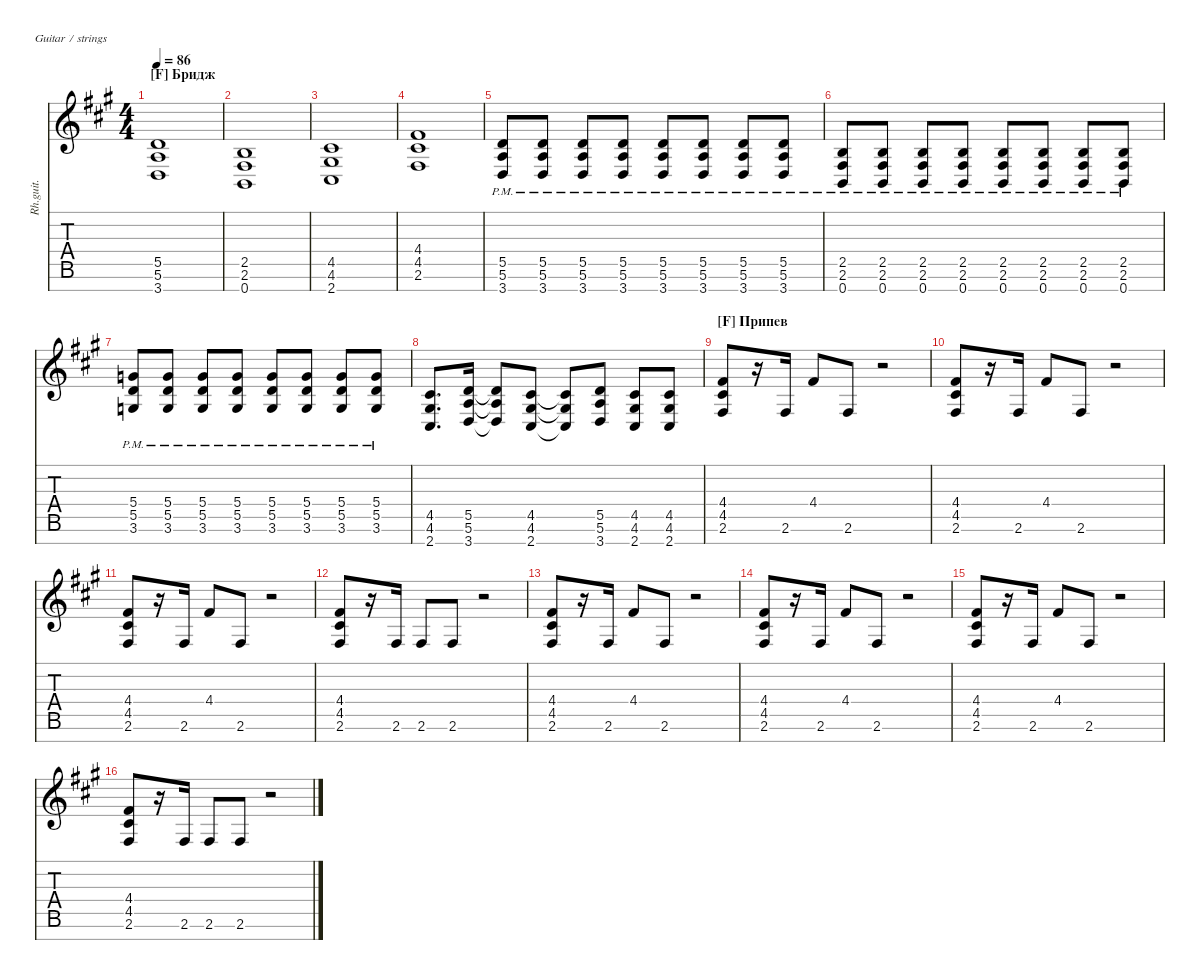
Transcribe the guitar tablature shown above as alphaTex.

\defaultSystemsLayout 4
\hideDynamics
\bracketExtendMode nobrackets
\track ("Rhythm Guitar" "Rh.guit.") {instrument distortionguitar}
\staff {score tabs}
\tuning (E4 B3 G3 D3 A2 E2 B1)
\ts (4 4)
\section ("F" "Бридж")
\tempo 86
\clef g2
\ks f#minor
(5.6{acc forcenatural} 3.7{acc forcenatural} 5.5{acc forcenatural}).1{dy mf beam Up} |
(2.5{acc forcenatural} 2.6{acc #} 0.7{acc forcenatural}).1{beam Up} |
(2.7{acc #} 4.6{acc #} 4.5{acc #}).1{beam Up} |
(2.6{acc #} 4.5{acc #} 4.4{acc #}).1{beam Up} |
(3.7{pm acc forcenatural} 5.6{pm acc forcenatural} 5.5{pm acc forcenatural}).8{beam Up} (3.7{pm acc forcenatural} 5.6{pm acc forcenatural} 5.5{pm acc forcenatural}).8{beam Up} (3.7{pm acc forcenatural} 5.6{pm acc forcenatural} 5.5{pm acc forcenatural}).8{beam Up} (3.7{pm acc forcenatural} 5.6{pm acc forcenatural} 5.5{pm acc forcenatural}).8{beam Up} (3.7{pm acc forcenatural} 5.6{pm acc forcenatural} 5.5{pm acc forcenatural}).8{beam Up} (3.7{pm acc forcenatural} 5.6{pm acc forcenatural} 5.5{pm acc forcenatural}).8{beam Up} (3.7{pm acc forcenatural} 5.6{pm acc forcenatural} 5.5{pm acc forcenatural}).8{beam Up} (3.7{pm acc forcenatural} 5.6{pm acc forcenatural} 5.5{pm acc forcenatural}).8{beam Up} |
(0.7{pm acc forcenatural} 2.5{pm acc forcenatural} 2.6{pm acc #}).8{beam Up} (0.7{pm acc forcenatural} 2.6{pm acc #} 2.5{pm acc forcenatural}).8{beam Up} (0.7{pm acc forcenatural} 2.6{pm acc #} 2.5{pm acc forcenatural}).8{beam Up} (0.7{pm acc forcenatural} 2.6{pm acc #} 2.5{pm acc forcenatural}).8{beam Up} (0.7{pm acc forcenatural} 2.6{pm acc #} 2.5{pm acc forcenatural}).8{beam Up} (0.7{pm acc forcenatural} 2.6{pm acc #} 2.5{pm acc forcenatural}).8{beam Up} (0.7{pm acc forcenatural} 2.6{pm acc #} 2.5{pm acc forcenatural}).8{beam Up} (0.7{pm acc forcenatural} 2.6{pm acc #} 2.5{pm acc forcenatural}).8{beam Up} |
(3.6{pm acc forcenatural} 5.5{pm acc forcenatural} 5.4{pm acc forcenatural}).8{beam Up} (3.6{pm acc forcenatural} 5.4{pm acc forcenatural} 5.5{pm acc forcenatural}).8{beam Up} (3.6{pm acc forcenatural} 5.4{pm acc forcenatural} 5.5{pm acc forcenatural}).8{beam Up} (3.6{pm acc forcenatural} 5.4{pm acc forcenatural} 5.5{pm acc forcenatural}).8{beam Up} (3.6{pm acc forcenatural} 5.4{pm acc forcenatural} 5.5{pm acc forcenatural}).8{beam Up} (3.6{pm acc forcenatural} 5.4{pm acc forcenatural} 5.5{pm acc forcenatural}).8{beam Up} (3.6{pm acc forcenatural} 5.4{pm acc forcenatural} 5.5{pm acc forcenatural}).8{beam Up} (3.6{pm acc forcenatural} 5.4{pm acc forcenatural} 5.5{pm acc forcenatural}).8{beam Up} |
(2.7{acc #} 4.6{acc #} 4.5{acc #}).8{d beam Up} (3.7{acc forcenatural} 5.5{acc forcenatural} 5.6{acc forcenatural}).16{beam Up} (3.7{t acc forcenatural} 5.5{t acc forcenatural} 5.6{t acc forcenatural}).8{beam Up} (2.7{acc #} 4.6{acc #} 4.5{acc #}).8{beam Up} (2.7{t acc #} 4.5{t acc #} 4.6{t acc #}).8{beam Up} (3.7{acc forcenatural} 5.6{acc forcenatural} 5.5{acc forcenatural}).8{beam Up} (2.7{acc #} 4.5{acc #} 4.6{acc #}).8{beam Up} (2.7{acc #} 4.6{acc #} 4.5{acc #}).8{beam Up} |
\section ("F" "Припев")
(2.6{acc #} 4.5{acc #} 4.4{acc #}).8{beam Up} r.16{beam Up} 2.6{acc #}.16{beam Up} 4.4{acc #}.8{beam Up} 2.6{acc #}.8{beam Up} r.2{beam Down} |
(2.6{acc #} 4.5{acc #} 4.4{acc #}).8{beam Up} r.16{beam Up} 2.6{acc #}.16{beam Up} 4.4{acc #}.8{beam Up} 2.6{acc #}.8{beam Up} r.2{beam Down} |
(2.6{acc #} 4.5{acc #} 4.4{acc #}).8{beam Up} r.16{beam Up} 2.6{acc #}.16{beam Up} 4.4{acc #}.8{beam Up} 2.6{acc #}.8{beam Up} r.2{beam Down} |
(2.6{acc #} 4.5{acc #} 4.4{acc #}).8{beam Up} r.16{beam Up} 2.6{acc #}.16{beam Up} 2.6{acc #}.8{beam Up} 2.6{acc #}.8{beam Up} r.2{beam Down} |
(2.6{acc #} 4.5{acc #} 4.4{acc #}).8{beam Up} r.16{beam Up} 2.6{acc #}.16{beam Up} 4.4{acc #}.8{beam Up} 2.6{acc #}.8{beam Up} r.2{beam Down} |
(2.6{acc #} 4.5{acc #} 4.4{acc #}).8{beam Up} r.16{beam Up} 2.6{acc #}.16{beam Up} 4.4{acc #}.8{beam Up} 2.6{acc #}.8{beam Up} r.2{beam Down} |
(2.6{acc #} 4.5{acc #} 4.4{acc #}).8{beam Up} r.16{beam Up} 2.6{acc #}.16{beam Up} 4.4{acc #}.8{beam Up} 2.6{acc #}.8{beam Up} r.2{beam Down} |
(2.6{acc #} 4.5{acc #} 4.4{acc #}).8{beam Up} r.16{beam Up} 2.6{acc #}.16{beam Up} 2.6{acc #}.8{beam Up} 2.6{acc #}.8{beam Up} r.2{beam Down}
